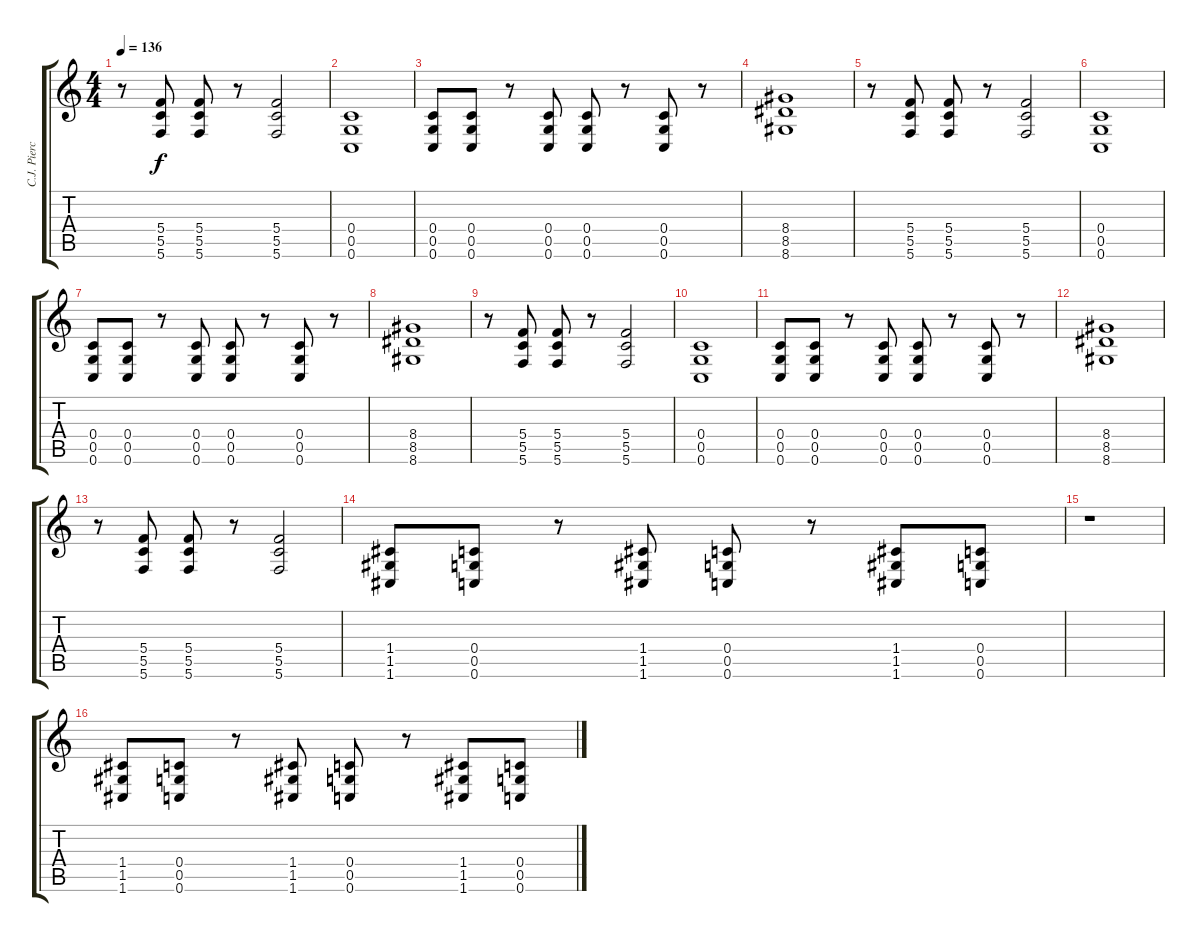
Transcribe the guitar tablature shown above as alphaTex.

\track ("C.J. Pierce" "C.J. Pierc") {instrument distortionguitar}
\staff {score tabs}
\tuning (D4 A3 F3 C3 G2 C2) {hide}
\ts (4 4)
\tempo 136
\clef g2
\ks c
r.8{dy f} (5.4 5.5 5.6).8 (5.4 5.5 5.6).8 r.8 (5.4 5.5 5.6).2 |
(0.4 0.5 0.6).1 |
(0.4 0.5 0.6).8 (0.4 0.5 0.6).8 r.8 (0.4 0.5 0.6).8 (0.4 0.5 0.6).8 r.8 (0.4 0.5 0.6).8 r.8 |
(8.4 8.5 8.6).1 |
r.8 (5.4 5.5 5.6).8 (5.4 5.5 5.6).8 r.8 (5.4 5.5 5.6).2 |
(0.4 0.5 0.6).1 |
(0.4 0.5 0.6).8 (0.4 0.5 0.6).8 r.8 (0.4 0.5 0.6).8 (0.4 0.5 0.6).8 r.8 (0.4 0.5 0.6).8 r.8 |
(8.4 8.5 8.6).1 |
r.8 (5.4 5.5 5.6).8 (5.4 5.5 5.6).8 r.8 (5.4 5.5 5.6).2 |
(0.4 0.5 0.6).1 |
(0.4 0.5 0.6).8 (0.4 0.5 0.6).8 r.8 (0.4 0.5 0.6).8 (0.4 0.5 0.6).8 r.8 (0.4 0.5 0.6).8 r.8 |
(8.4 8.5 8.6).1 |
r.8 (5.4 5.5 5.6).8 (5.4 5.5 5.6).8 r.8 (5.4 5.5 5.6).2 |
(1.4 1.5 1.6).8 (0.4 0.5 0.6).8 r.8 (1.4 1.5 1.6).8 (0.4 0.5 0.6).8 r.8 (1.4 1.5 1.6).8 (0.4 0.5 0.6).8 |
r.1 |
(1.4 1.5 1.6).8 (0.4 0.5 0.6).8 r.8 (1.4 1.5 1.6).8 (0.4 0.5 0.6).8 r.8 (1.4 1.5 1.6).8 (0.4 0.5 0.6).8
